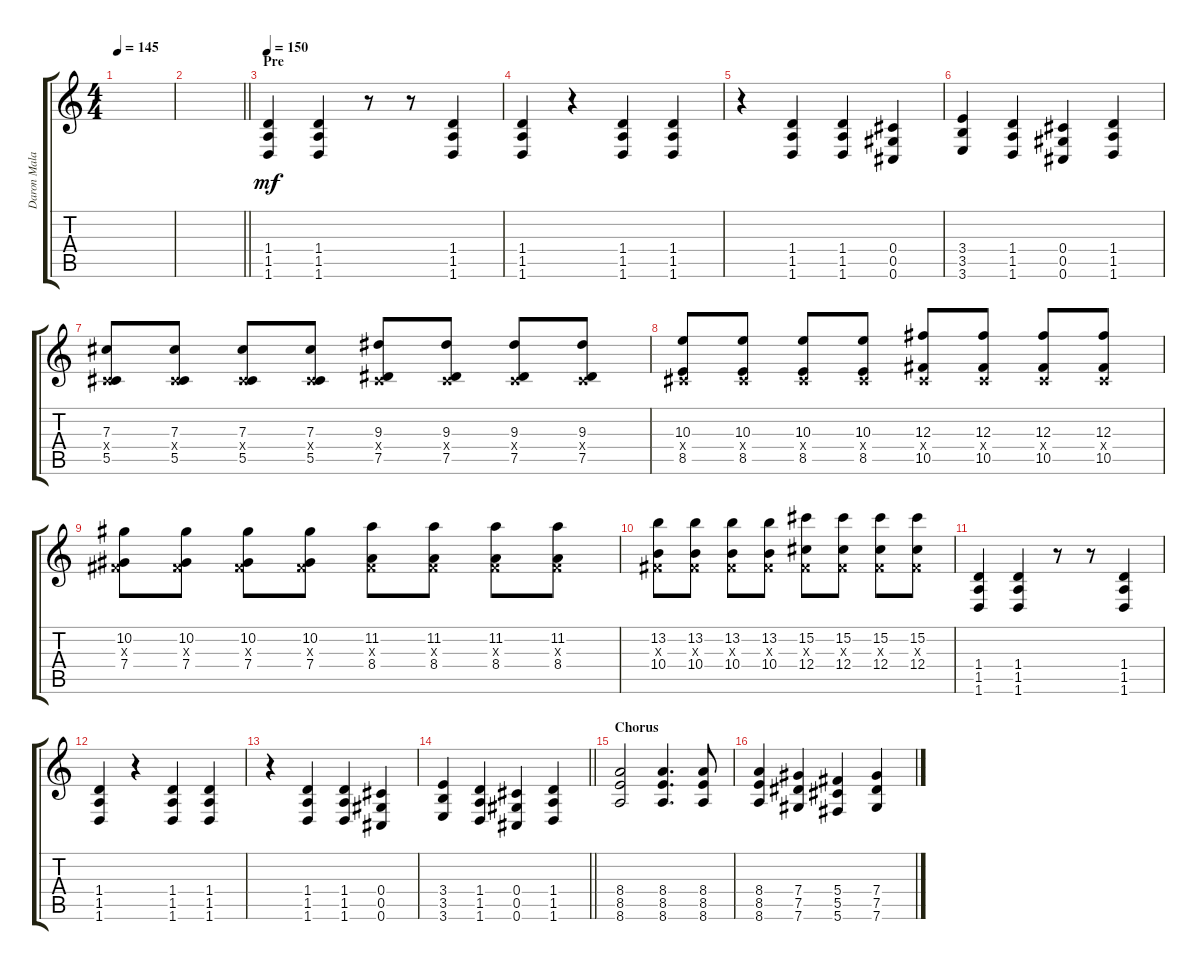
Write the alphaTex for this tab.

\track ("Daron Malakian" "Daron Mala") {instrument distortionguitar}
\staff {score tabs}
\tuning (Eb4 Bb3 Gb3 Db3 Ab2 Db2) {hide}
\ts (4 4)
\tempo 145
\clef g2
\ks c
|
\barLineRight lightlight
|
\section ("" "Pre")
\tempo 150
(1.4 1.5 1.6).4{dy mf} (1.4 1.5 1.6).4 r.8 r.8 (1.4 1.5 1.6).4 |
(1.4 1.5 1.6).4 r.4 (1.4 1.5 1.6).4 (1.4 1.5 1.6).4 |
r.4 (1.4 1.5 1.6).4 (1.4 1.5 1.6).4 (0.4 0.5 0.6).4 |
(3.4 3.5 3.6).4 (1.4 1.5 1.6).4 (0.4 0.5 0.6).4 (1.4 1.5 1.6).4 |
(7.3 0.4{x} 5.5).8 (7.3 0.4{x} 5.5).8 (7.3 0.4{x} 5.5).8 (7.3 0.4{x} 5.5).8 (9.3 0.4{x} 7.5).8 (9.3 0.4{x} 7.5).8 (9.3 0.4{x} 7.5).8 (9.3 0.4{x} 7.5).8 |
(10.3 0.4{x} 8.5).8 (10.3 0.4{x} 8.5).8 (10.3 0.4{x} 8.5).8 (10.3 0.4{x} 8.5).8 (12.3 0.4{x} 10.5).8 (12.3 0.4{x} 10.5).8 (12.3 0.4{x} 10.5).8 (12.3 0.4{x} 10.5).8 |
(10.2 0.3{x} 7.4).8 (10.2 0.3{x} 7.4).8 (10.2 0.3{x} 7.4).8 (10.2 0.3{x} 7.4).8 (11.2 0.3{x} 8.4).8 (11.2 0.3{x} 8.4).8 (11.2 0.3{x} 8.4).8 (11.2 0.3{x} 8.4).8 |
(13.2 0.3{x} 10.4).8 (13.2 0.3{x} 10.4).8 (13.2 0.3{x} 10.4).8 (13.2 0.3{x} 10.4).8 (15.2 0.3{x} 12.4).8 (15.2 0.3{x} 12.4).8 (15.2 0.3{x} 12.4).8 (15.2 0.3{x} 12.4).8 |
(1.4 1.5 1.6).4 (1.4 1.5 1.6).4 r.8 r.8 (1.4 1.5 1.6).4 |
(1.4 1.5 1.6).4 r.4 (1.4 1.5 1.6).4 (1.4 1.5 1.6).4 |
r.4 (1.4 1.5 1.6).4 (1.4 1.5 1.6).4 (0.4 0.5 0.6).4 |
\barLineRight lightlight
(3.4 3.5 3.6).4 (1.4 1.5 1.6).4 (0.4 0.5 0.6).4 (1.4 1.5 1.6).4 |
\section ("" "Chorus")
(8.4 8.5 8.6).2 (8.4 8.5 8.6).4{d} (8.4 8.5 8.6).8 |
(8.4 8.5 8.6).4 (7.4 7.5 7.6).4 (5.4 5.5 5.6).4 (7.4 7.5 7.6).4
